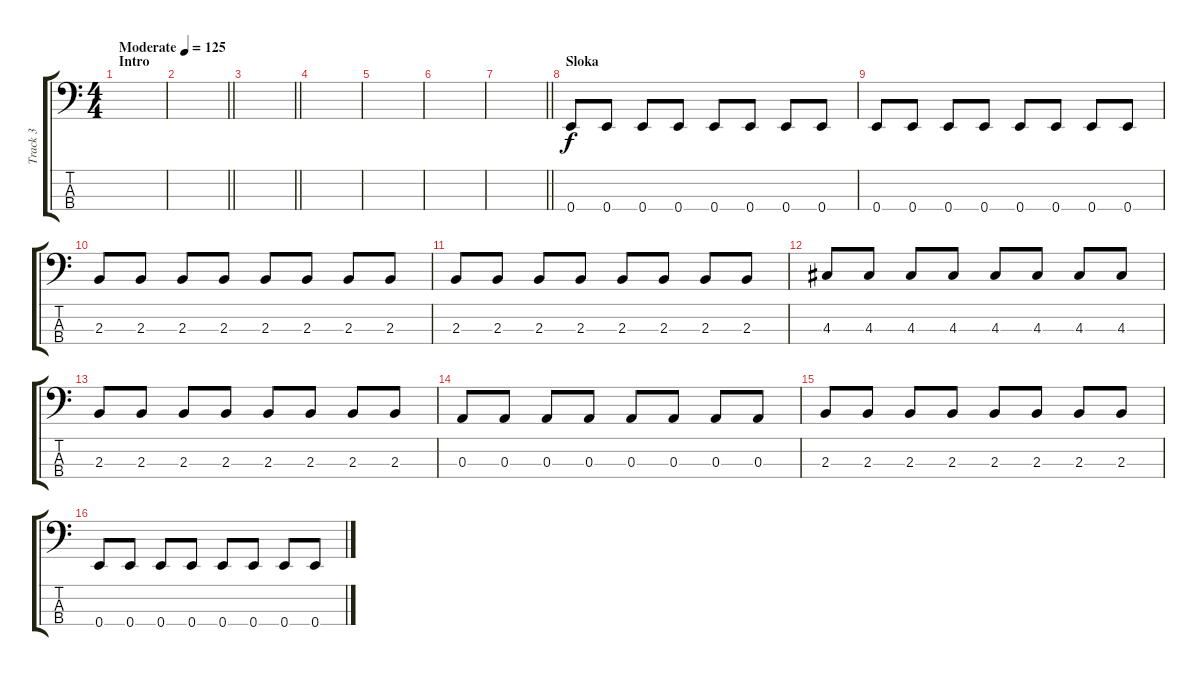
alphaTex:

\track ("Track 3" "Track 3") {instrument electricbasspick}
\staff {score tabs}
\tuning (G2 D2 A1 E1) {hide}
\ts (4 4)
\section ("" "Intro")
\tempo (125 "Moderate")
\clef f4
\ks c
|
\barLineRight lightlight
|
\barLineRight lightlight
|
|
|
|
\barLineRight lightlight
|
\section ("" "Sloka")
0.4.8 0.4.8 0.4.8 0.4.8 0.4.8 0.4.8 0.4.8 0.4.8 |
0.4.8 0.4.8 0.4.8 0.4.8 0.4.8 0.4.8 0.4.8 0.4.8 |
2.3.8 2.3.8 2.3.8 2.3.8 2.3.8 2.3.8 2.3.8 2.3.8 |
2.3.8 2.3.8 2.3.8 2.3.8 2.3.8 2.3.8 2.3.8 2.3.8 |
4.3.8 4.3.8 4.3.8 4.3.8 4.3.8 4.3.8 4.3.8 4.3.8 |
2.3.8 2.3.8 2.3.8 2.3.8 2.3.8 2.3.8 2.3.8 2.3.8 |
0.3.8 0.3.8 0.3.8 0.3.8 0.3.8 0.3.8 0.3.8 0.3.8 |
2.3.8 2.3.8 2.3.8 2.3.8 2.3.8 2.3.8 2.3.8 2.3.8 |
0.4.8 0.4.8 0.4.8 0.4.8 0.4.8 0.4.8 0.4.8 0.4.8
